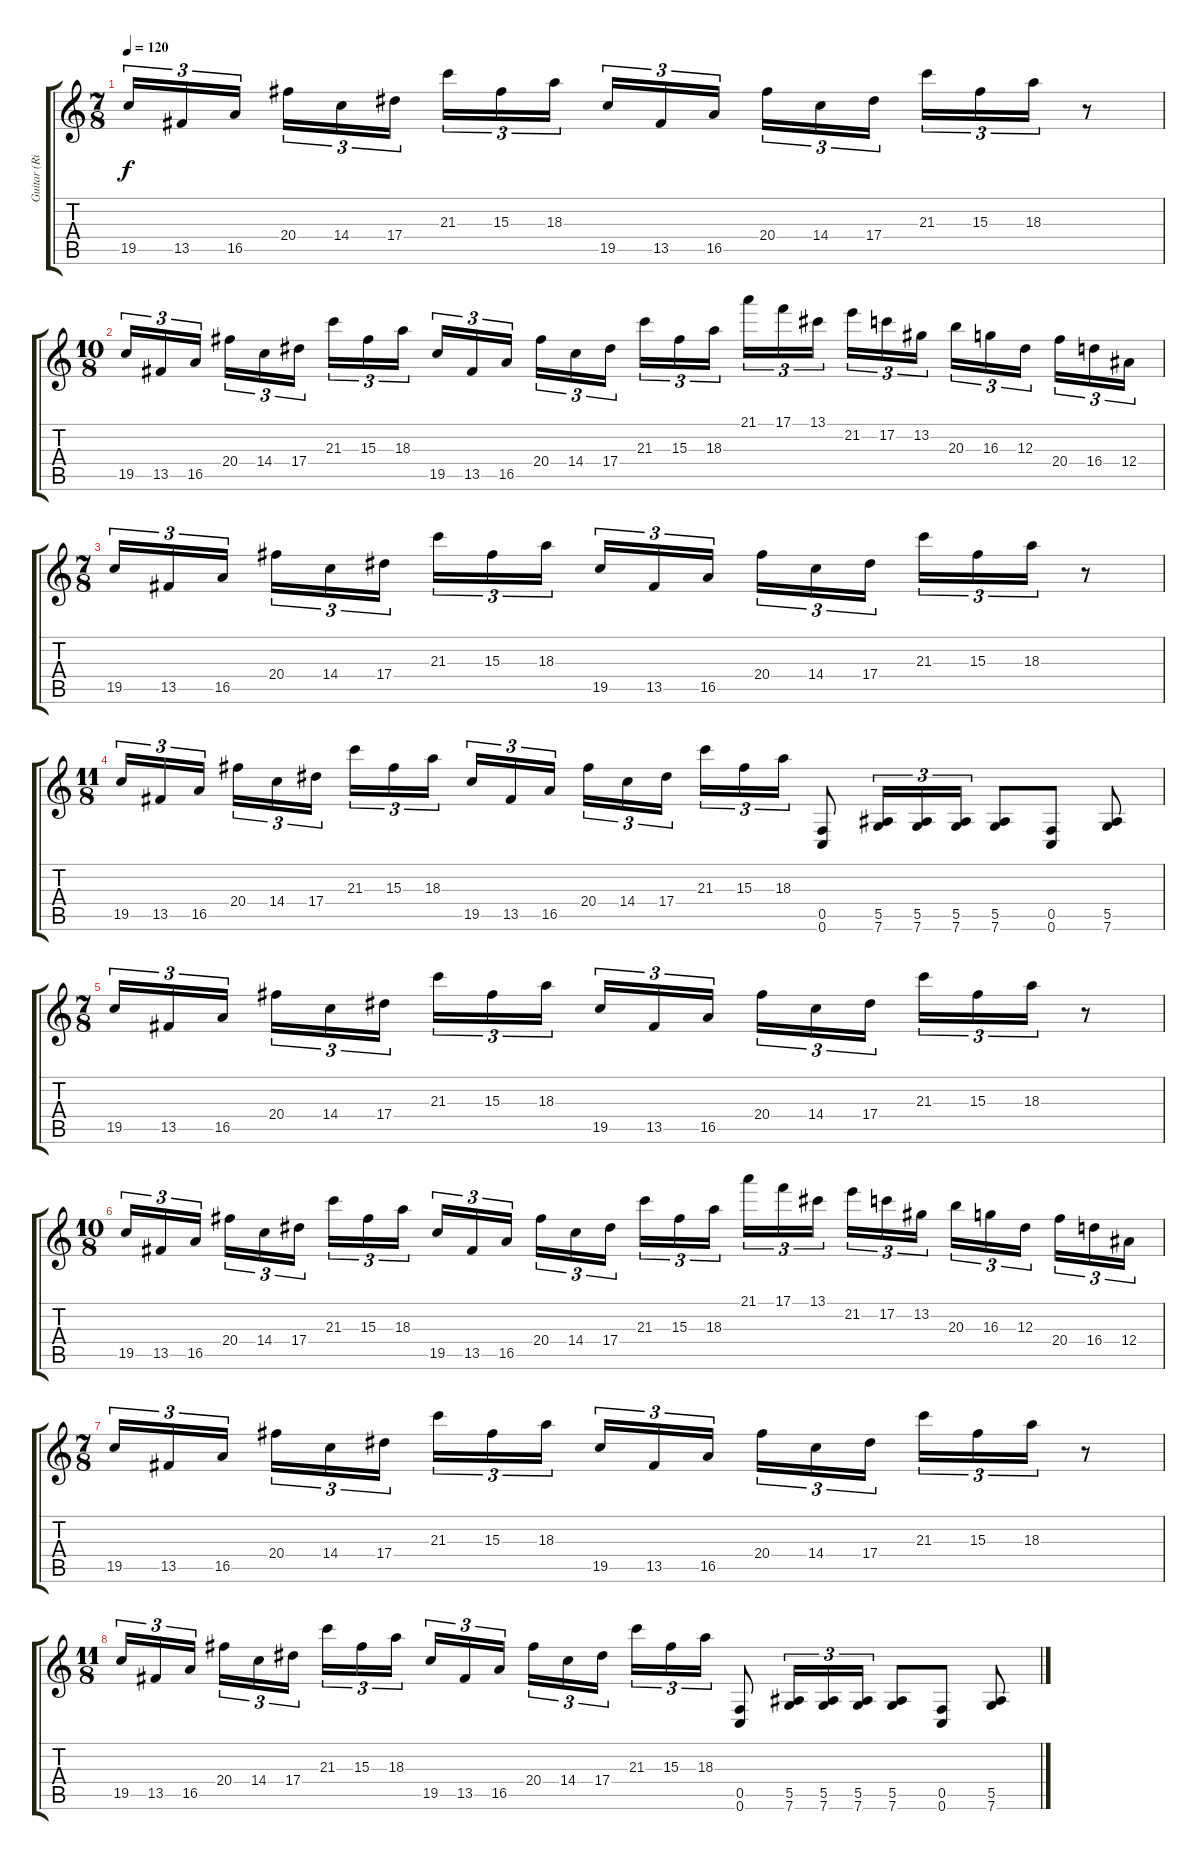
\track ("Guitar (Right) - Josh Hamandez" "Guitar (Ri") {instrument distortionguitar}
\staff {score tabs}
\tuning (C4 G3 Eb3 Bb2 F2 C2) {hide}
\ts (7 8)
\tempo 120
\clef g2
\ks c
19.5.16{tu (3 2) dy f} 13.5.16{tu (3 2)} 16.5.16{tu (3 2) beam splitsecondary} 20.4.16{tu (3 2)} 14.4.16{tu (3 2)} 17.4.16{tu (3 2) beam splitsecondary} 21.3.16{tu (3 2)} 15.3.16{tu (3 2)} 18.3.16{tu (3 2)} 19.5.16{tu (3 2)} 13.5.16{tu (3 2)} 16.5.16{tu (3 2) beam splitsecondary} 20.4.16{tu (3 2)} 14.4.16{tu (3 2)} 17.4.16{tu (3 2) beam splitsecondary} 21.3.16{tu (3 2)} 15.3.16{tu (3 2)} 18.3.16{tu (3 2)} r.8 |
\ts (10 8)
19.5.16{tu (3 2)} 13.5.16{tu (3 2)} 16.5.16{tu (3 2) beam splitsecondary} 20.4.16{tu (3 2)} 14.4.16{tu (3 2)} 17.4.16{tu (3 2) beam splitsecondary} 21.3.16{tu (3 2)} 15.3.16{tu (3 2)} 18.3.16{tu (3 2)} 19.5.16{tu (3 2)} 13.5.16{tu (3 2)} 16.5.16{tu (3 2) beam splitsecondary} 20.4.16{tu (3 2)} 14.4.16{tu (3 2)} 17.4.16{tu (3 2) beam splitsecondary} 21.3.16{tu (3 2)} 15.3.16{tu (3 2)} 18.3.16{tu (3 2)} 21.1.16{tu (3 2)} 17.1.16{tu (3 2)} 13.1.16{tu (3 2) beam splitsecondary} 21.2.16{tu (3 2)} 17.2.16{tu (3 2)} 13.2.16{tu (3 2) beam splitsecondary} 20.3.16{tu (3 2)} 16.3.16{tu (3 2)} 12.3.16{tu (3 2) beam splitsecondary} 20.4.16{tu (3 2)} 16.4.16{tu (3 2)} 12.4.16{tu (3 2)} |
\ts (7 8)
19.5.16{tu (3 2)} 13.5.16{tu (3 2)} 16.5.16{tu (3 2) beam splitsecondary} 20.4.16{tu (3 2)} 14.4.16{tu (3 2)} 17.4.16{tu (3 2) beam splitsecondary} 21.3.16{tu (3 2)} 15.3.16{tu (3 2)} 18.3.16{tu (3 2)} 19.5.16{tu (3 2)} 13.5.16{tu (3 2)} 16.5.16{tu (3 2) beam splitsecondary} 20.4.16{tu (3 2)} 14.4.16{tu (3 2)} 17.4.16{tu (3 2) beam splitsecondary} 21.3.16{tu (3 2)} 15.3.16{tu (3 2)} 18.3.16{tu (3 2)} r.8 |
\ts (11 8)
19.5.16{tu (3 2)} 13.5.16{tu (3 2)} 16.5.16{tu (3 2) beam splitsecondary} 20.4.16{tu (3 2)} 14.4.16{tu (3 2)} 17.4.16{tu (3 2) beam splitsecondary} 21.3.16{tu (3 2)} 15.3.16{tu (3 2)} 18.3.16{tu (3 2)} 19.5.16{tu (3 2)} 13.5.16{tu (3 2)} 16.5.16{tu (3 2) beam splitsecondary} 20.4.16{tu (3 2)} 14.4.16{tu (3 2)} 17.4.16{tu (3 2) beam splitsecondary} 21.3.16{tu (3 2)} 15.3.16{tu (3 2)} 18.3.16{tu (3 2)} (0.5 0.6).8 (5.5 7.6).16{tu (3 2)} (5.5 7.6).16{tu (3 2)} (5.5 7.6).16{tu (3 2)} (5.5 7.6).8 (0.5 0.6).8 (5.5 7.6).8 |
\ts (7 8)
19.5.16{tu (3 2)} 13.5.16{tu (3 2)} 16.5.16{tu (3 2) beam splitsecondary} 20.4.16{tu (3 2)} 14.4.16{tu (3 2)} 17.4.16{tu (3 2) beam splitsecondary} 21.3.16{tu (3 2)} 15.3.16{tu (3 2)} 18.3.16{tu (3 2)} 19.5.16{tu (3 2)} 13.5.16{tu (3 2)} 16.5.16{tu (3 2) beam splitsecondary} 20.4.16{tu (3 2)} 14.4.16{tu (3 2)} 17.4.16{tu (3 2) beam splitsecondary} 21.3.16{tu (3 2)} 15.3.16{tu (3 2)} 18.3.16{tu (3 2)} r.8 |
\ts (10 8)
19.5.16{tu (3 2)} 13.5.16{tu (3 2)} 16.5.16{tu (3 2) beam splitsecondary} 20.4.16{tu (3 2)} 14.4.16{tu (3 2)} 17.4.16{tu (3 2) beam splitsecondary} 21.3.16{tu (3 2)} 15.3.16{tu (3 2)} 18.3.16{tu (3 2)} 19.5.16{tu (3 2)} 13.5.16{tu (3 2)} 16.5.16{tu (3 2) beam splitsecondary} 20.4.16{tu (3 2)} 14.4.16{tu (3 2)} 17.4.16{tu (3 2) beam splitsecondary} 21.3.16{tu (3 2)} 15.3.16{tu (3 2)} 18.3.16{tu (3 2)} 21.1.16{tu (3 2)} 17.1.16{tu (3 2)} 13.1.16{tu (3 2) beam splitsecondary} 21.2.16{tu (3 2)} 17.2.16{tu (3 2)} 13.2.16{tu (3 2) beam splitsecondary} 20.3.16{tu (3 2)} 16.3.16{tu (3 2)} 12.3.16{tu (3 2) beam splitsecondary} 20.4.16{tu (3 2)} 16.4.16{tu (3 2)} 12.4.16{tu (3 2)} |
\ts (7 8)
19.5.16{tu (3 2)} 13.5.16{tu (3 2)} 16.5.16{tu (3 2) beam splitsecondary} 20.4.16{tu (3 2)} 14.4.16{tu (3 2)} 17.4.16{tu (3 2) beam splitsecondary} 21.3.16{tu (3 2)} 15.3.16{tu (3 2)} 18.3.16{tu (3 2)} 19.5.16{tu (3 2)} 13.5.16{tu (3 2)} 16.5.16{tu (3 2) beam splitsecondary} 20.4.16{tu (3 2)} 14.4.16{tu (3 2)} 17.4.16{tu (3 2) beam splitsecondary} 21.3.16{tu (3 2)} 15.3.16{tu (3 2)} 18.3.16{tu (3 2)} r.8 |
\ts (11 8)
19.5.16{tu (3 2)} 13.5.16{tu (3 2)} 16.5.16{tu (3 2) beam splitsecondary} 20.4.16{tu (3 2)} 14.4.16{tu (3 2)} 17.4.16{tu (3 2) beam splitsecondary} 21.3.16{tu (3 2)} 15.3.16{tu (3 2)} 18.3.16{tu (3 2)} 19.5.16{tu (3 2)} 13.5.16{tu (3 2)} 16.5.16{tu (3 2) beam splitsecondary} 20.4.16{tu (3 2)} 14.4.16{tu (3 2)} 17.4.16{tu (3 2) beam splitsecondary} 21.3.16{tu (3 2)} 15.3.16{tu (3 2)} 18.3.16{tu (3 2)} (0.5 0.6).8 (5.5 7.6).16{tu (3 2)} (5.5 7.6).16{tu (3 2)} (5.5 7.6).16{tu (3 2)} (5.5 7.6).8 (0.5 0.6).8 (5.5 7.6).8
